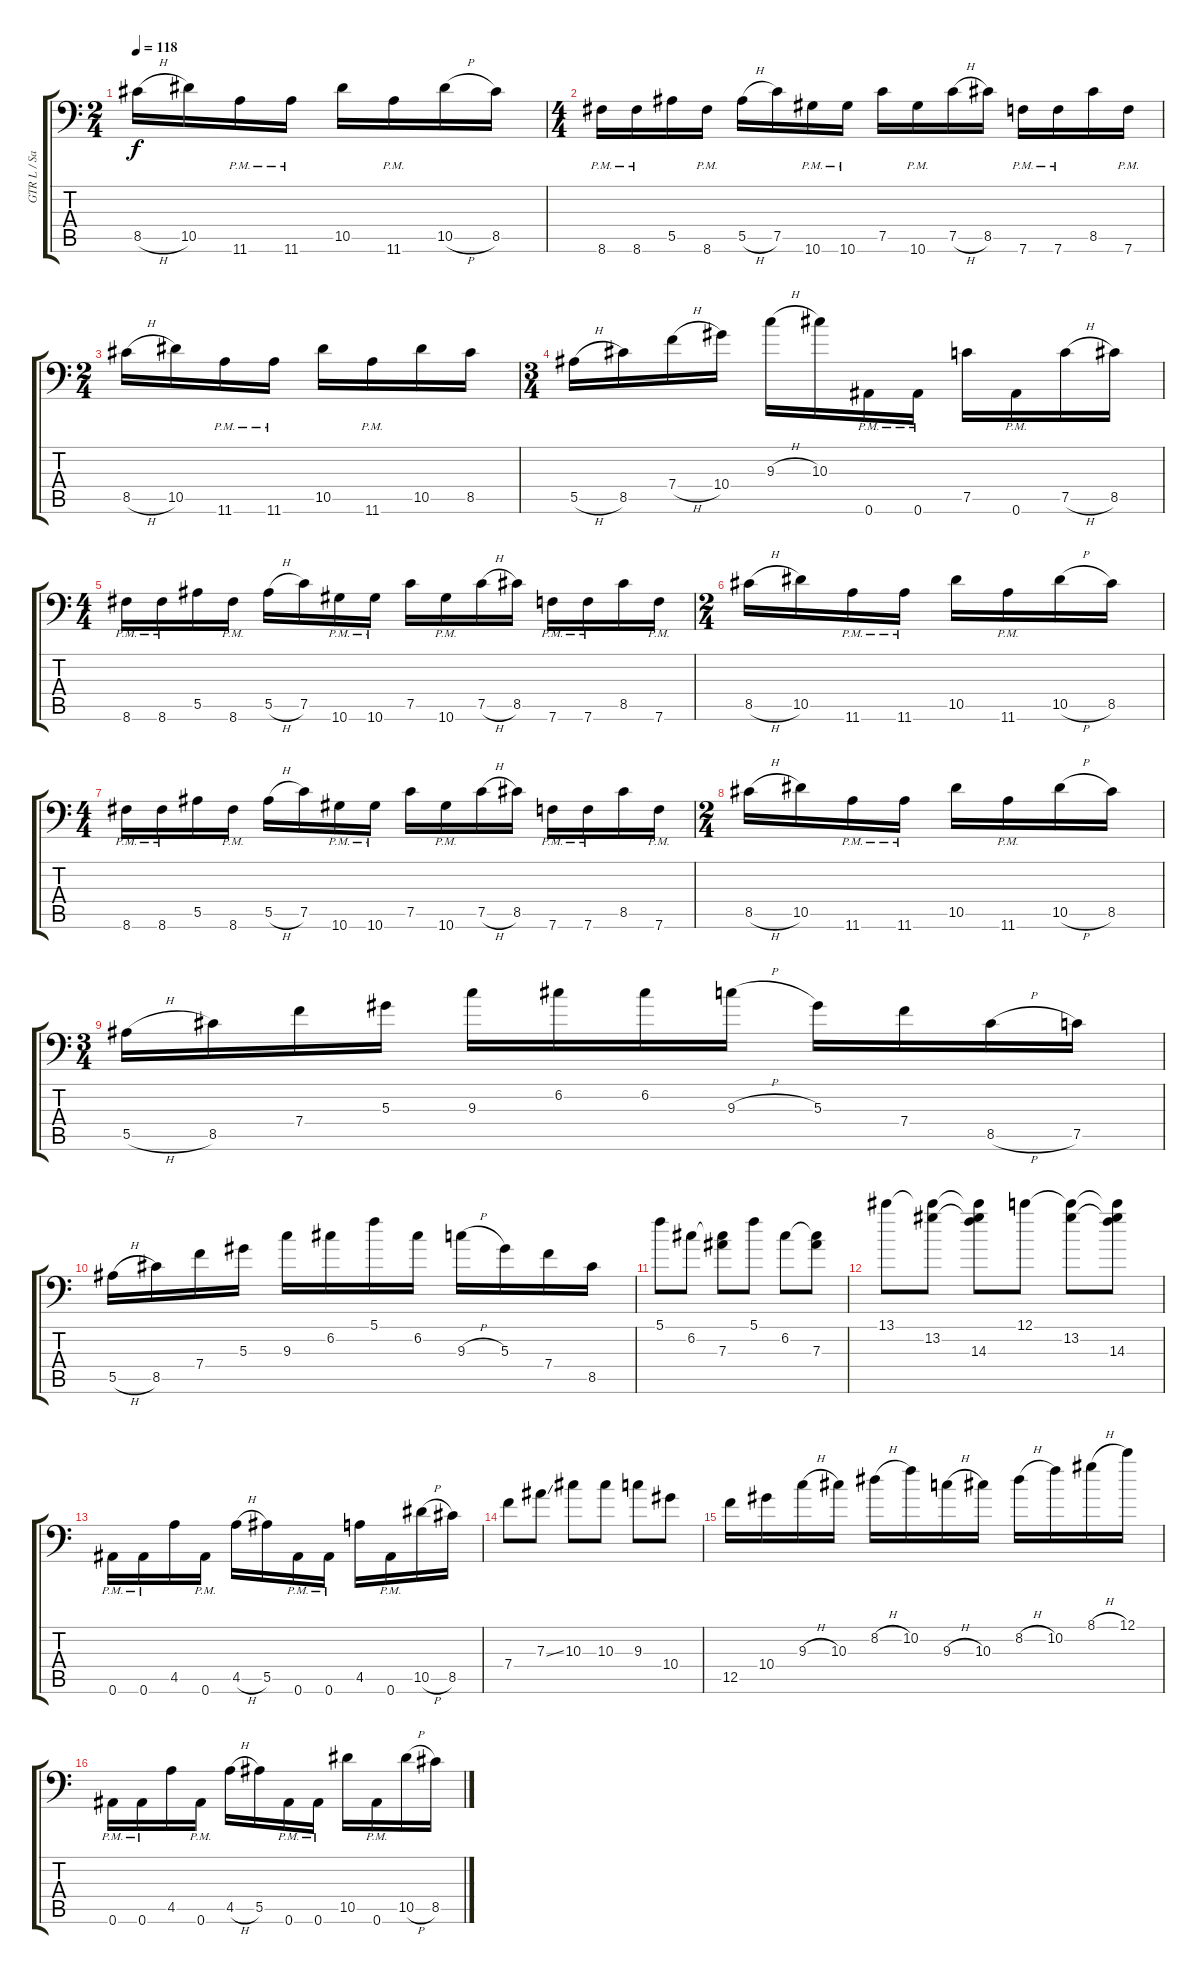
\track ("GTR L / Sanch" "GTR L / Sa") {instrument distortionguitar}
\staff {score tabs}
\tuning (C4 G3 Eb3 Bb2 F2 Bb1) {hide}
\ts (2 4)
\tempo 118
\clef f4
\ks c
8.5{h}.16{dy f} 10.5.16 11.6{pm}.16 11.6{pm}.16 10.5.16 11.6{pm}.16 10.5{h}.16 8.5.16 |
\ts (4 4)
8.6{pm}.16 8.6{pm}.16 5.5.16 8.6{pm}.16 5.5{h}.16 7.5.16 10.6{pm}.16 10.6{pm}.16 7.5.16 10.6{pm}.16 7.5{h}.16 8.5.16 7.6{pm}.16 7.6{pm}.16 8.5.16 7.6{pm}.16 |
\ts (2 4)
8.5{h}.16 10.5.16 11.6{pm}.16 11.6{pm}.16 10.5.16 11.6{pm}.16 10.5.16 8.5.16 |
\ts (3 4)
5.5{h}.16 8.5.16 7.4{h}.16 10.4.16 9.3{h}.16 10.3.16 0.6{pm}.16 0.6{pm}.16 7.5.16 0.6{pm}.16 7.5{h}.16 8.5.16 |
\ts (4 4)
8.6{pm}.16 8.6{pm}.16 5.5.16 8.6{pm}.16 5.5{h}.16 7.5.16 10.6{pm}.16 10.6{pm}.16 7.5.16 10.6{pm}.16 7.5{h}.16 8.5.16 7.6{pm}.16 7.6{pm}.16 8.5.16 7.6{pm}.16 |
\ts (2 4)
8.5{h}.16 10.5.16 11.6{pm}.16 11.6{pm}.16 10.5.16 11.6{pm}.16 10.5{h}.16 8.5.16 |
\ts (4 4)
8.6{pm}.16 8.6{pm}.16 5.5.16 8.6{pm}.16 5.5{h}.16 7.5.16 10.6{pm}.16 10.6{pm}.16 7.5.16 10.6{pm}.16 7.5{h}.16 8.5.16 7.6{pm}.16 7.6{pm}.16 8.5.16 7.6{pm}.16 |
\ts (2 4)
8.5{h}.16 10.5.16 11.6{pm}.16 11.6{pm}.16 10.5.16 11.6{pm}.16 10.5{h}.16 8.5.16 |
\ts (3 4)
5.5{h}.16 8.5.16 7.4.16 5.3.16 9.3.16 6.2.16 6.2.16 9.3{h}.16 5.3.16 7.4.16 8.5{h}.16 7.5.16 |
5.5{h}.16 8.5.16 7.4.16 5.3.16 9.3.16 6.2.16 5.1.16 6.2.16 9.3{h}.16 5.3.16 7.4.16 8.5.16 |
5.1.8 6.2.8 (6.2{t} 7.3).8 5.1.8 6.2.8 (6.2{t} 7.3).8 |
13.1.8 (13.1{t} 13.2).8 (13.1{t} 13.2{t} 14.3).8 12.1.8 (12.1{t} 13.2).8 (12.1{t} 13.2{t} 14.3).8 |
0.6{pm}.16 0.6{pm}.16 4.5.16 0.6{pm}.16 4.5{h}.16 5.5.16 0.6{pm}.16 0.6{pm}.16 4.5.16 0.6{pm}.16 10.5{h}.16 8.5.16 |
7.4.8 7.3{ss}.8 10.3.8 10.3.8 9.3.8 10.4.8 |
12.5.16 10.4.16 9.3{h}.16 10.3.16 8.2{h}.16 10.2.16 9.3{h}.16 10.3.16 8.2{h}.16 10.2.16 8.1{h}.16 12.1.16 |
0.6{pm}.16 0.6{pm}.16 4.5.16 0.6{pm}.16 4.5{h}.16 5.5.16 0.6{pm}.16 0.6{pm}.16 10.5.16 0.6{pm}.16 10.5{h}.16 8.5.16
